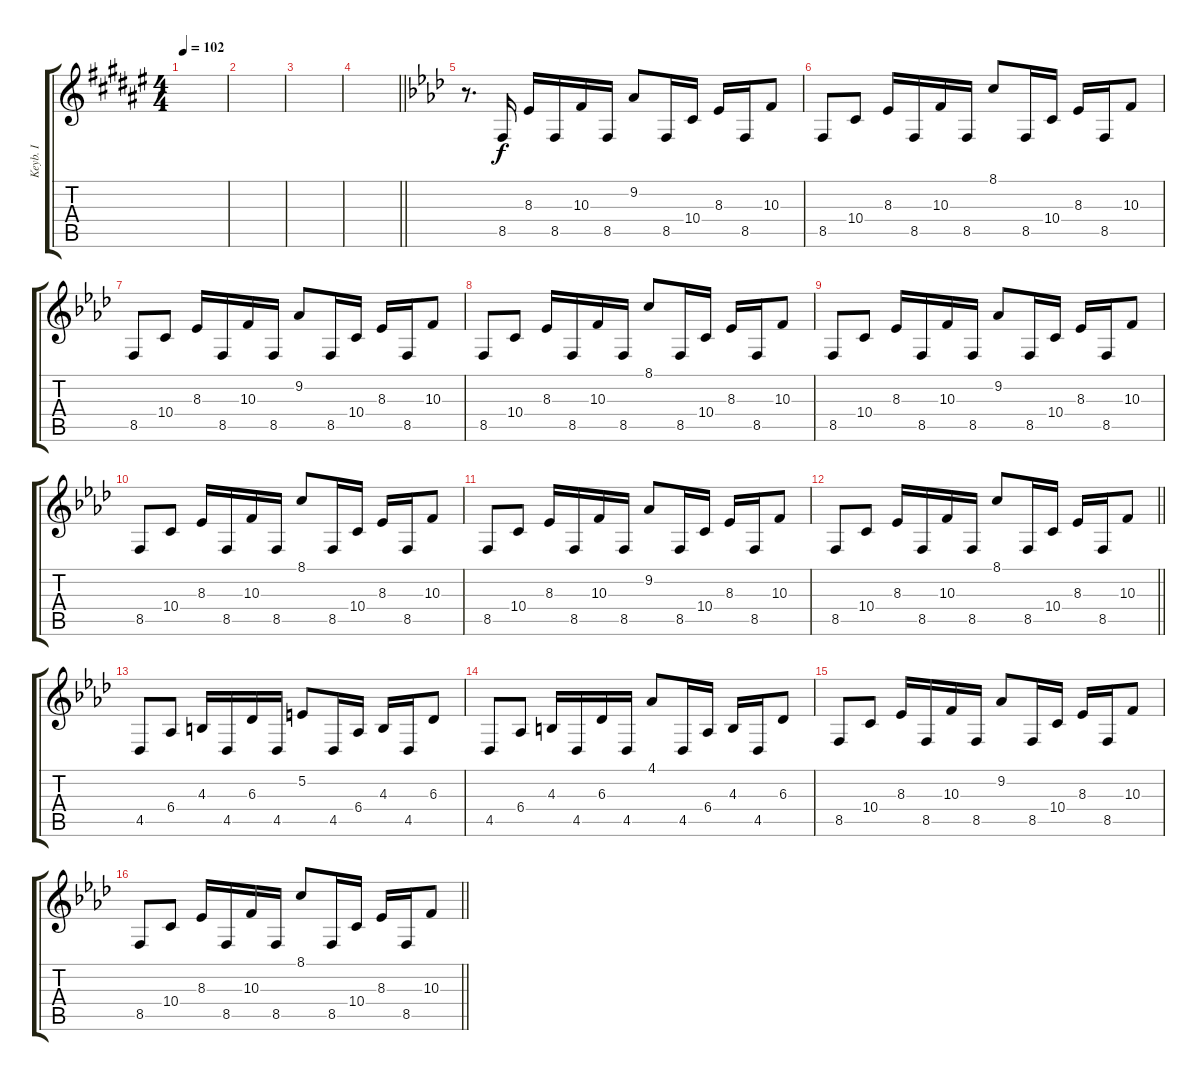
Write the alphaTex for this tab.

\track ("Keyb. I" "Keyb. I") {instrument pad3polysynth}
\staff {score tabs}
\tuning (E4 B3 G3 D3 A2 E2) {hide}
\ts (4 4)
\tempo 102
\clef g2
\ks d#minor
|
|
|
\barLineRight lightlight
|
\ks fminor
r.8{d} 8.5.16 8.3.16 8.5.16 10.3.16 8.5.16 9.2.8 8.5.16 10.4.16 8.3.16 8.5.16 10.3.8 |
8.5.8 10.4.8 8.3.16 8.5.16 10.3.16 8.5.16 8.1.8 8.5.16 10.4.16 8.3.16 8.5.16 10.3.8 |
8.5.8 10.4.8 8.3.16 8.5.16 10.3.16 8.5.16 9.2.8 8.5.16 10.4.16 8.3.16 8.5.16 10.3.8 |
8.5.8 10.4.8 8.3.16 8.5.16 10.3.16 8.5.16 8.1.8 8.5.16 10.4.16 8.3.16 8.5.16 10.3.8 |
8.5.8 10.4.8 8.3.16 8.5.16 10.3.16 8.5.16 9.2.8 8.5.16 10.4.16 8.3.16 8.5.16 10.3.8 |
8.5.8 10.4.8 8.3.16 8.5.16 10.3.16 8.5.16 8.1.8 8.5.16 10.4.16 8.3.16 8.5.16 10.3.8 |
8.5.8 10.4.8 8.3.16 8.5.16 10.3.16 8.5.16 9.2.8 8.5.16 10.4.16 8.3.16 8.5.16 10.3.8 |
\barLineRight lightlight
8.5.8 10.4.8 8.3.16 8.5.16 10.3.16 8.5.16 8.1.8 8.5.16 10.4.16 8.3.16 8.5.16 10.3.8 |
4.5.8 6.4.8 4.3.16 4.5.16 6.3.16 4.5.16 5.2.8 4.5.16 6.4.16 4.3.16 4.5.16 6.3.8 |
4.5.8 6.4.8 4.3.16 4.5.16 6.3.16 4.5.16 4.1.8 4.5.16 6.4.16 4.3.16 4.5.16 6.3.8 |
8.5.8 10.4.8 8.3.16 8.5.16 10.3.16 8.5.16 9.2.8 8.5.16 10.4.16 8.3.16 8.5.16 10.3.8 |
\barLineRight lightlight
8.5.8 10.4.8 8.3.16 8.5.16 10.3.16 8.5.16 8.1.8 8.5.16 10.4.16 8.3.16 8.5.16 10.3.8
